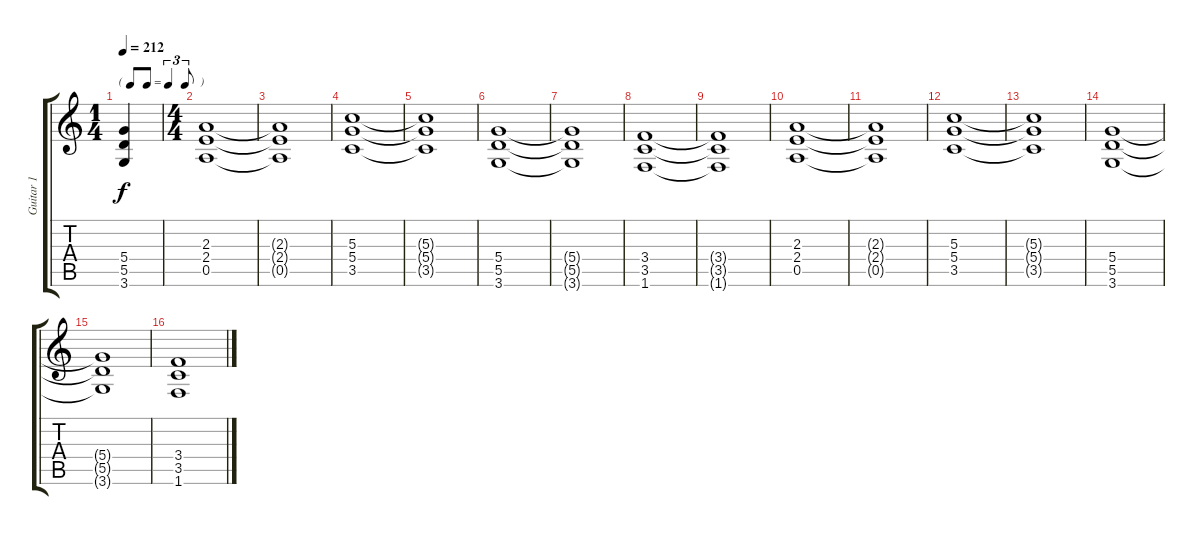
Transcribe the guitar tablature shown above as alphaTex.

\track ("Guitar 1" "Guitar 1") {instrument distortionguitar}
\staff {score tabs}
\tuning (E4 B3 G3 D3 A2 E2) {hide}
\ts (1 4)
\tf triplet8th
\tempo 212
\clef g2
\ks c
(5.4{t} 5.5{t} 3.6{t}).4{dy f} |
\ts (4 4)
(2.3 2.4 0.5).1 |
(2.3{t} 2.4{t} 0.5{t}).1 |
(5.3 5.4 3.5).1 |
(5.3{t} 5.4{t} 3.5{t}).1 |
(5.4 5.5 3.6).1 |
(5.4{t} 5.5{t} 3.6{t}).1 |
(3.4 3.5 1.6).1 |
(3.4{t} 3.5{t} 1.6{t}).1 |
(2.3 2.4 0.5).1 |
(2.3{t} 2.4{t} 0.5{t}).1 |
(5.3 5.4 3.5).1 |
(5.3{t} 5.4{t} 3.5{t}).1 |
(5.4 5.5 3.6).1 |
(5.4{t} 5.5{t} 3.6{t}).1 |
(3.4 3.5 1.6).1
